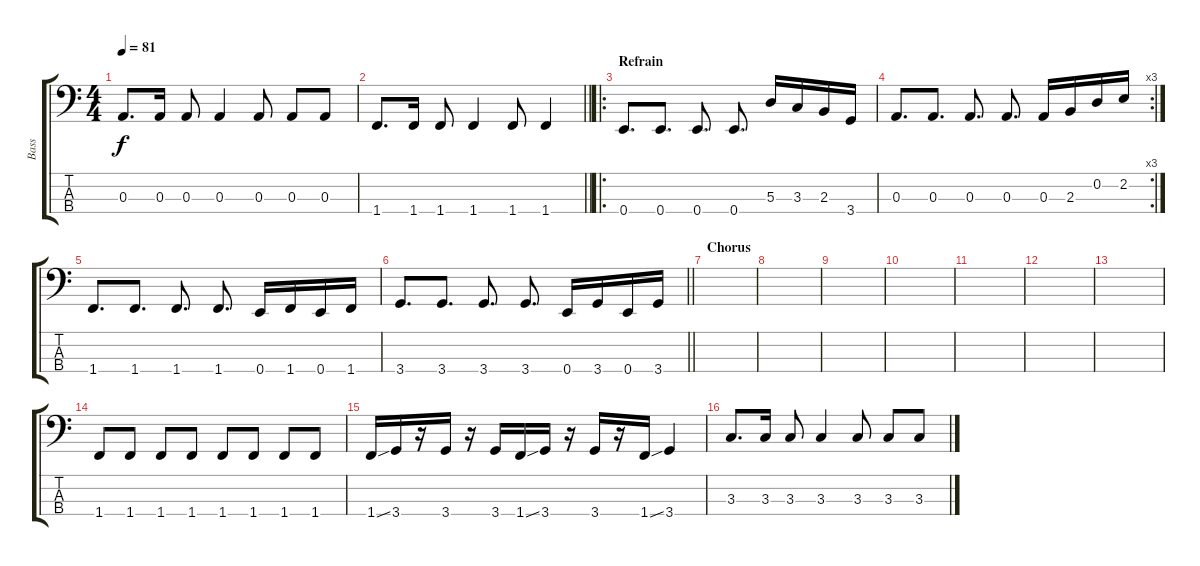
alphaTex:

\track ("Bass" "Bass") {instrument electricbassfinger}
\staff {score tabs}
\tuning (G2 D2 A1 E1) {hide}
\ts (4 4)
\tempo 81
\clef f4
\ks c
0.3.8{d dy f} 0.3.16 0.3.8 0.3.4 0.3.8 0.3.8 0.3.8 |
\barLineRight lightlight
1.4.8{d} 1.4.16 1.4.8 1.4.4 1.4.8 1.4.4 |
\ro
\section ("" "Refrain")
0.4.8{d} 0.4.8{d} 0.4.8{d} 0.4.8{d} 5.3.16 3.3.16 2.3.16 3.4.16 |
\rc 3
0.3.8{d} 0.3.8{d} 0.3.8{d} 0.3.8{d} 0.3.16 2.3.16 0.2.16 2.2.16 |
1.4.8{d} 1.4.8{d} 1.4.8{d} 1.4.8{d} 0.4.16 1.4.16 0.4.16 1.4.16 |
\barLineRight lightlight
3.4.8{d} 3.4.8{d} 3.4.8{d} 3.4.8{d} 0.4.16 3.4.16 0.4.16 3.4.16 |
\section ("" "Chorus")
|
|
|
|
|
|
|
1.4.8 1.4.8 1.4.8 1.4.8 1.4.8 1.4.8 1.4.8 1.4.8 |
1.4{ss}.16 3.4.16 r.16 3.4.16 r.16 3.4.16 1.4{ss}.16 3.4.16 r.16 3.4.16 r.16 1.4{ss}.16 3.4.4 |
3.3.8{d} 3.3.16 3.3.8 3.3.4 3.3.8 3.3.8 3.3.8
